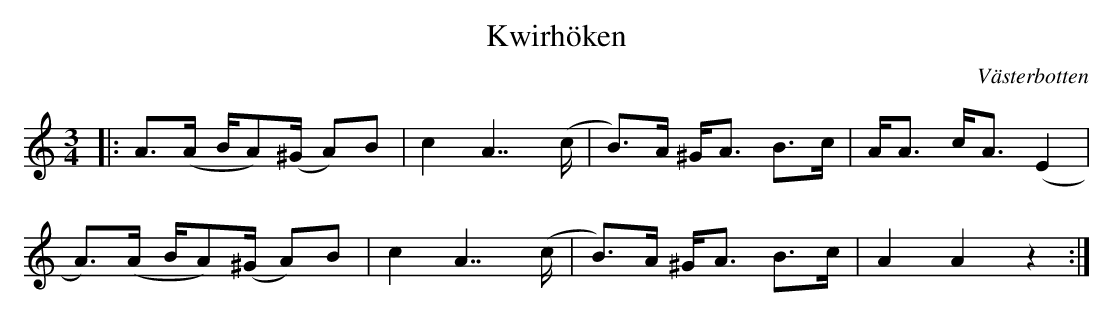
X:1
T:Kwirhöken
O:Västerbotten
M:3/4
L:1/8
K:Am
|: A>(A B/A)(^G/ A)B | c2 A7/(c/ | B)>A ^G<A B>c | A<A c<A (E2 |
A)>(A B/A)(^G/ A)B | c2 A7/(c/ | B)>A ^G<A B>c | A2 A2 z2 :|
